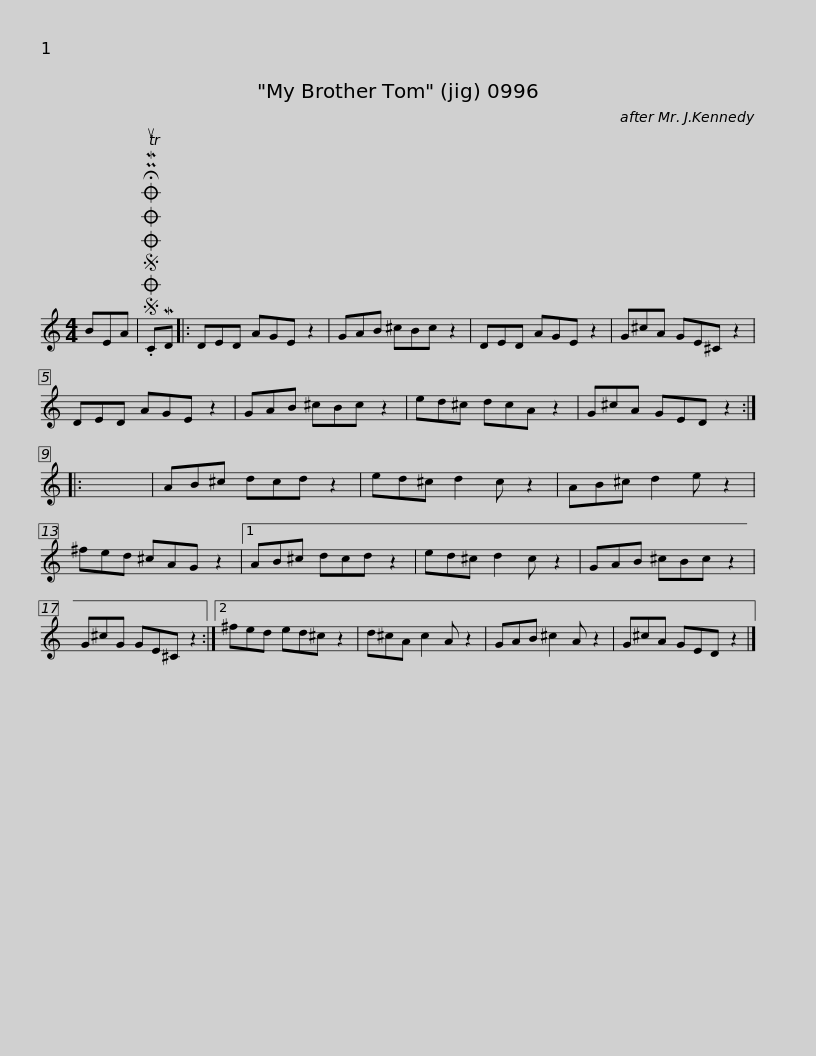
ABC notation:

X:1
L:1/8
M:4/4
I:linebreak $
K:C
V:1 treble
V:1
 BEA |SOSOOO .!fermata!PMTuCMD |: DED AGE z2 | GAB ^cBc z2 | DED AGE z2 | %5
 G^cA GE^C z2 | DED AGE z2 |$ GAB ^cBc z2 | ed^c dcA z2 | G^cA GED z2 :: %10
 x8 | AB^c dcd z2 | ed^c d2 c z2 | AB^c d2 e z2 |$ ^fed ^cAG z2 |1 %15
 AB^c dcd z2 | ed^c d2 c z2 | GAB ^cBc z2 | G^cG GE^C z2 :|2 ^fed ed^c z2 |$ %20
 d^cA c2 A z2 | GAB ^c2 A z2 | G^cA GED z2 |] %23
